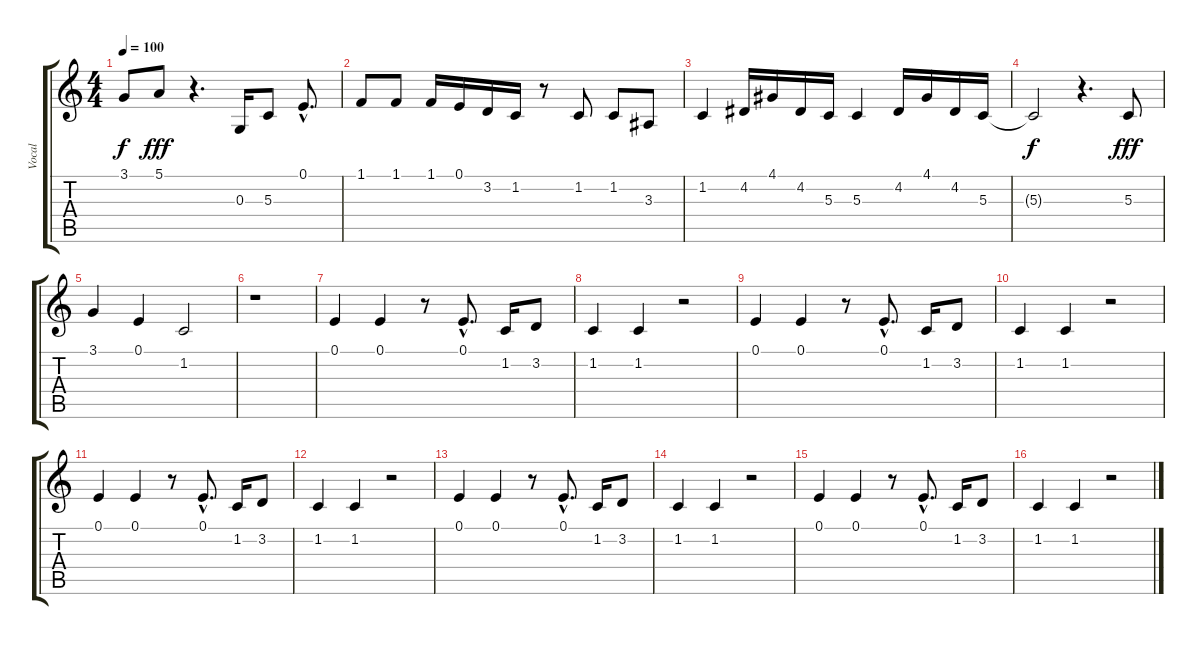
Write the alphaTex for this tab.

\track ("Vocal" "Vocal") {instrument clarinet}
\staff {score tabs}
\tuning (E4 B3 G3 D3 A2 E2) {hide}
\ts (4 4)
\tempo 100
\clef g2
\ks c
3.1{t}.8{dy f} 5.1.8{dy fff} r.4{d} 0.3.16 5.3.8 0.1{hac}.8{d} |
1.1.8 1.1.8 1.1.16 0.1.16 3.2.16 1.2.16 r.8 1.2.8 1.2.8 3.3.8 |
1.2.4 4.2.16 4.1.16 4.2.16 5.3.16 5.3.4 4.2.16 4.1.16 4.2.16 5.3.16 |
5.3{t}.2{dy f} r.4{d} 5.3.8{dy fff} |
3.1.4 0.1.4 1.2.2 |
r.1 |
0.1.4 0.1.4 r.8 0.1{hac}.8{d} 1.2.16 3.2.8 |
1.2.4 1.2.4 r.2 |
0.1.4 0.1.4 r.8 0.1{hac}.8{d} 1.2.16 3.2.8 |
1.2.4 1.2.4 r.2 |
0.1.4{volume 12} 0.1.4 r.8 0.1{hac}.8{d} 1.2.16 3.2.8 |
1.2.4 1.2.4 r.2 |
0.1.4{volume 10} 0.1.4 r.8 0.1{hac}.8{d} 1.2.16 3.2.8 |
1.2.4 1.2.4 r.2 |
0.1.4{volume 8} 0.1.4 r.8 0.1{hac}.8{d} 1.2.16 3.2.8 |
1.2.4 1.2.4 r.2
